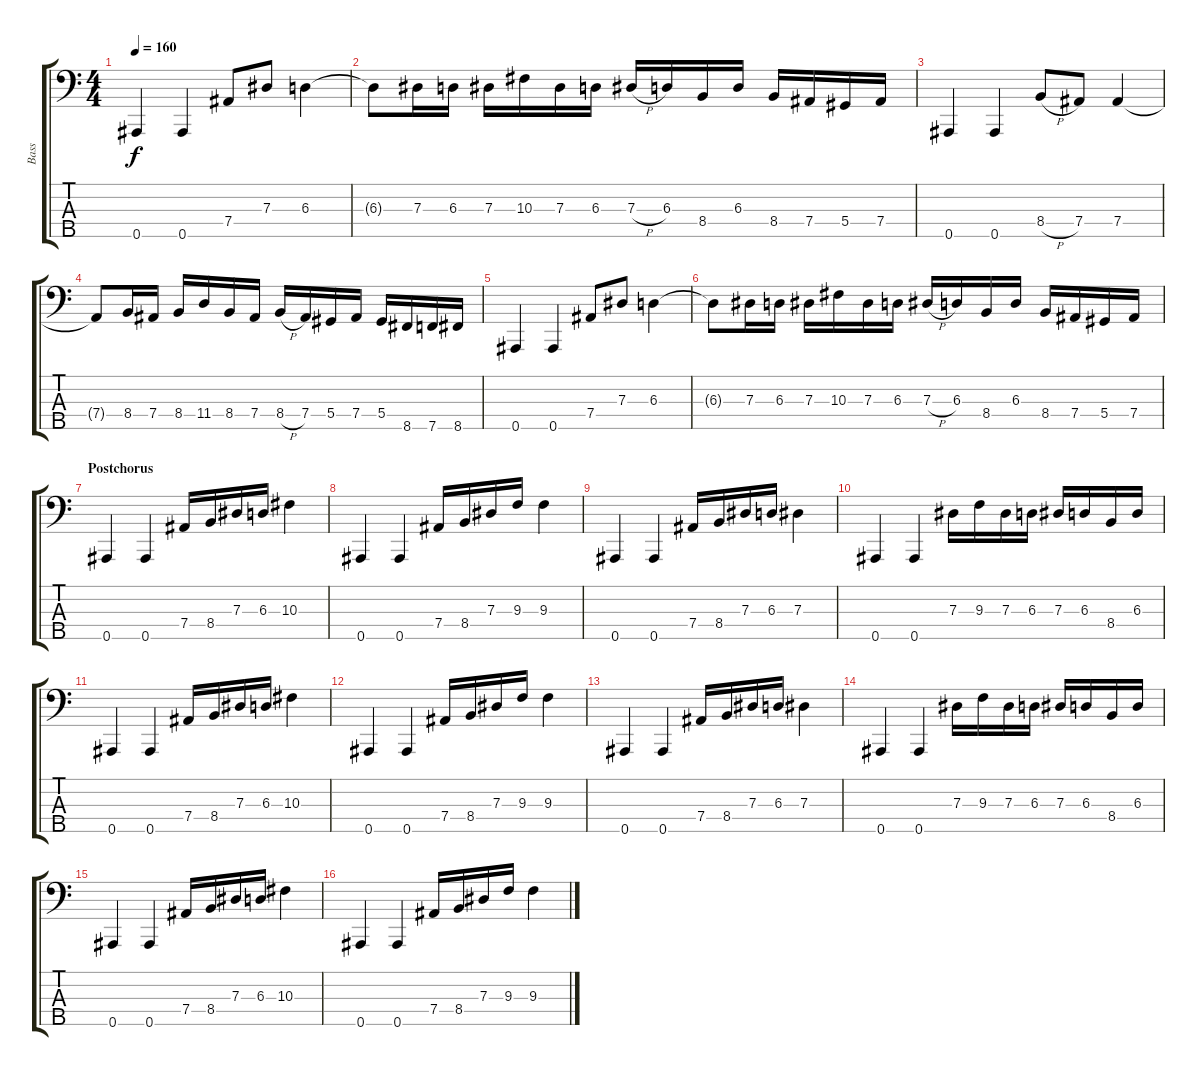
\track ("Bass" "Bass") {instrument electricbasspick}
\staff {score tabs}
\tuning (Gb2 Db2 Ab1 Eb1 Bb0) {hide}
\ts (4 4)
\tempo 160
\clef f4
\ks c
0.5.4{dy f} 0.5.4 7.4.8 7.3.8 6.3.4 |
6.3{t}.8 7.3.16 6.3.16 7.3.16 10.3.16 7.3.16 6.3.16 7.3{h}.16 6.3.16 8.4.16 6.3.16 8.4.16 7.4.16 5.4.16 7.4.16 |
0.5.4 0.5.4 8.4{h}.8 7.4.8 7.4.4 |
7.4{t}.8 8.4.16 7.4.16 8.4.16 11.4.16 8.4.16 7.4.16 8.4{h}.16 7.4.16 5.4.16 7.4.16 5.4.16 8.5.16 7.5.16 8.5.16 |
0.5.4 0.5.4 7.4.8 7.3.8 6.3.4 |
6.3{t}.8 7.3.16 6.3.16 7.3.16 10.3.16 7.3.16 6.3.16 7.3{h}.16 6.3.16 8.4.16 6.3.16 8.4.16 7.4.16 5.4.16 7.4.16 |
\section ("" "Postchorus")
0.5.4 0.5.4 7.4.16 8.4.16 7.3.16 6.3.16 10.3.4 |
0.5.4 0.5.4 7.4.16 8.4.16 7.3.16 9.3.16 9.3.4 |
0.5.4 0.5.4 7.4.16 8.4.16 7.3.16 6.3.16 7.3.4 |
0.5.4 0.5.4 7.3.16 9.3.16 7.3.16 6.3.16 7.3.16 6.3.16 8.4.16 6.3.16 |
0.5.4 0.5.4 7.4.16 8.4.16 7.3.16 6.3.16 10.3.4 |
0.5.4 0.5.4 7.4.16 8.4.16 7.3.16 9.3.16 9.3.4 |
0.5.4 0.5.4 7.4.16 8.4.16 7.3.16 6.3.16 7.3.4 |
0.5.4 0.5.4 7.3.16 9.3.16 7.3.16 6.3.16 7.3.16 6.3.16 8.4.16 6.3.16 |
0.5.4 0.5.4 7.4.16 8.4.16 7.3.16 6.3.16 10.3.4 |
0.5.4 0.5.4 7.4.16 8.4.16 7.3.16 9.3.16 9.3.4
